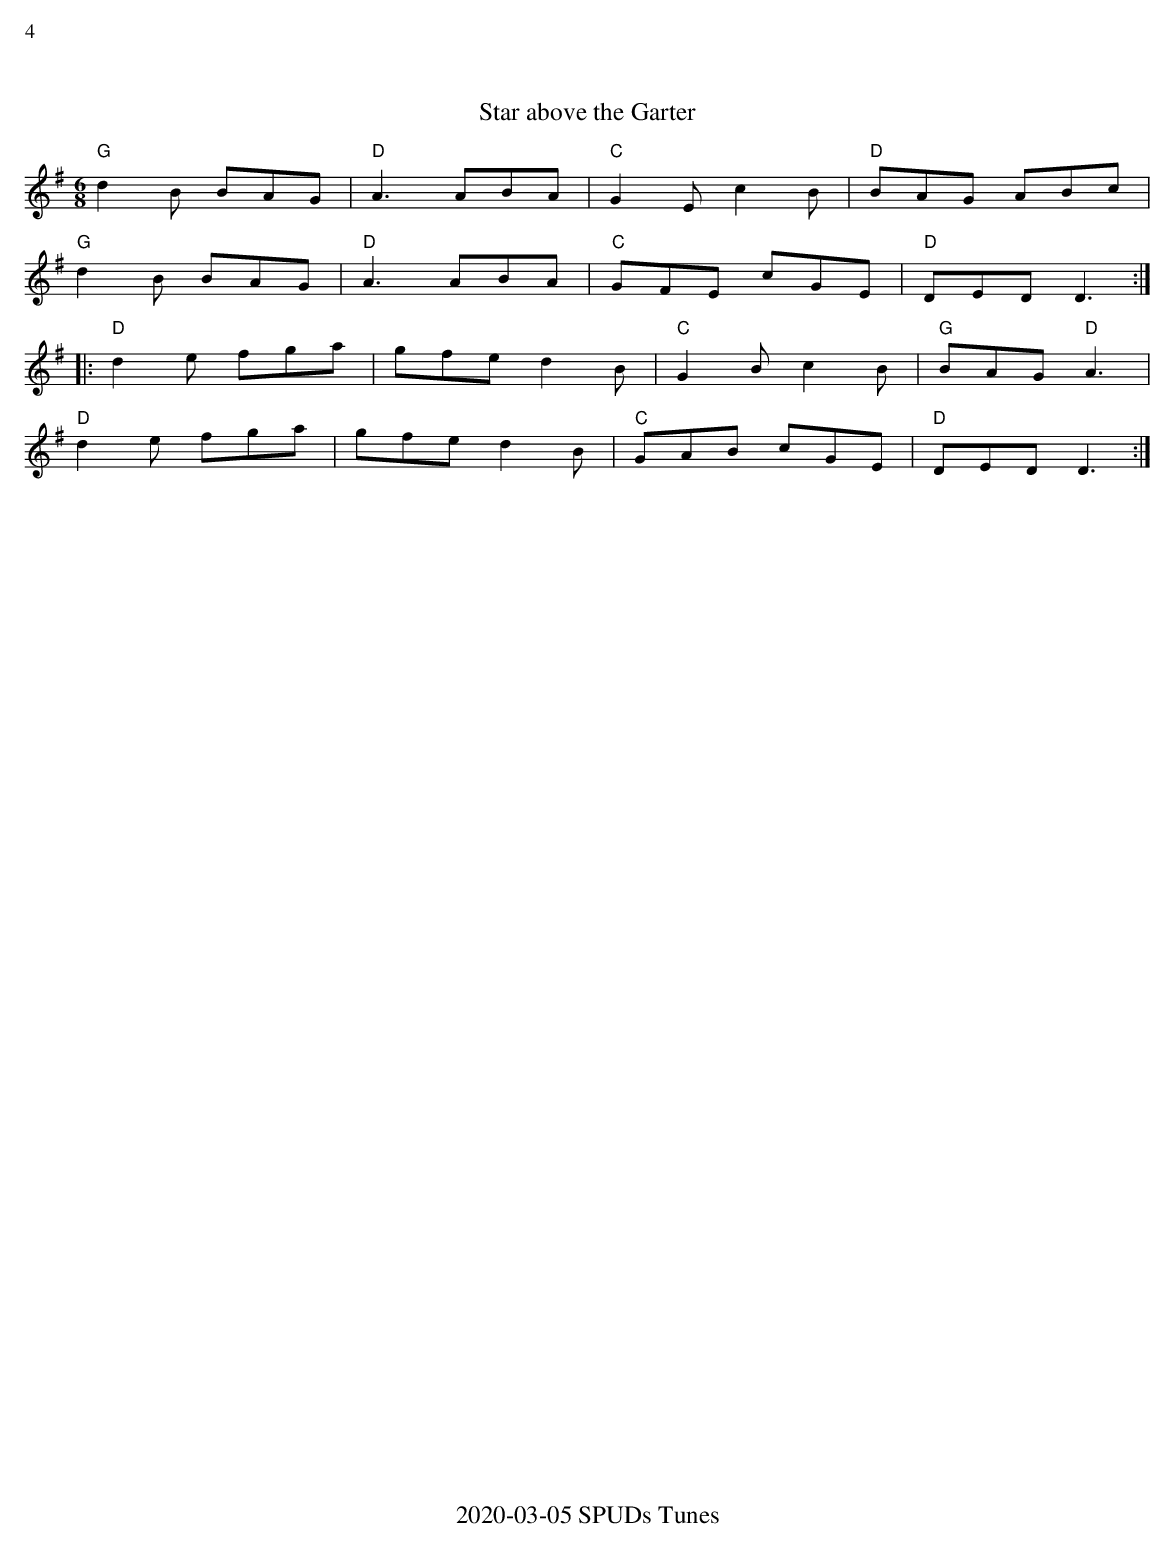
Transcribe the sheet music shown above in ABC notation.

X:1
%%text 4
T:Star above the Garter
M:6/8
K:G Major
"G"d2B BAG|"D"A3 ABA|"C"G2E c2B|"D"BAG ABc|
"G"d2B BAG|"D"A3 ABA|"C"GFE cGE|"D"DED D3:|
|:"D"d2e fga|gfe d2B|"C"G2B c2B|"G"BAG "D"A3|
"D"d2e fga|gfe d2B|"C"GAB cGE|"D"DED D3:|
